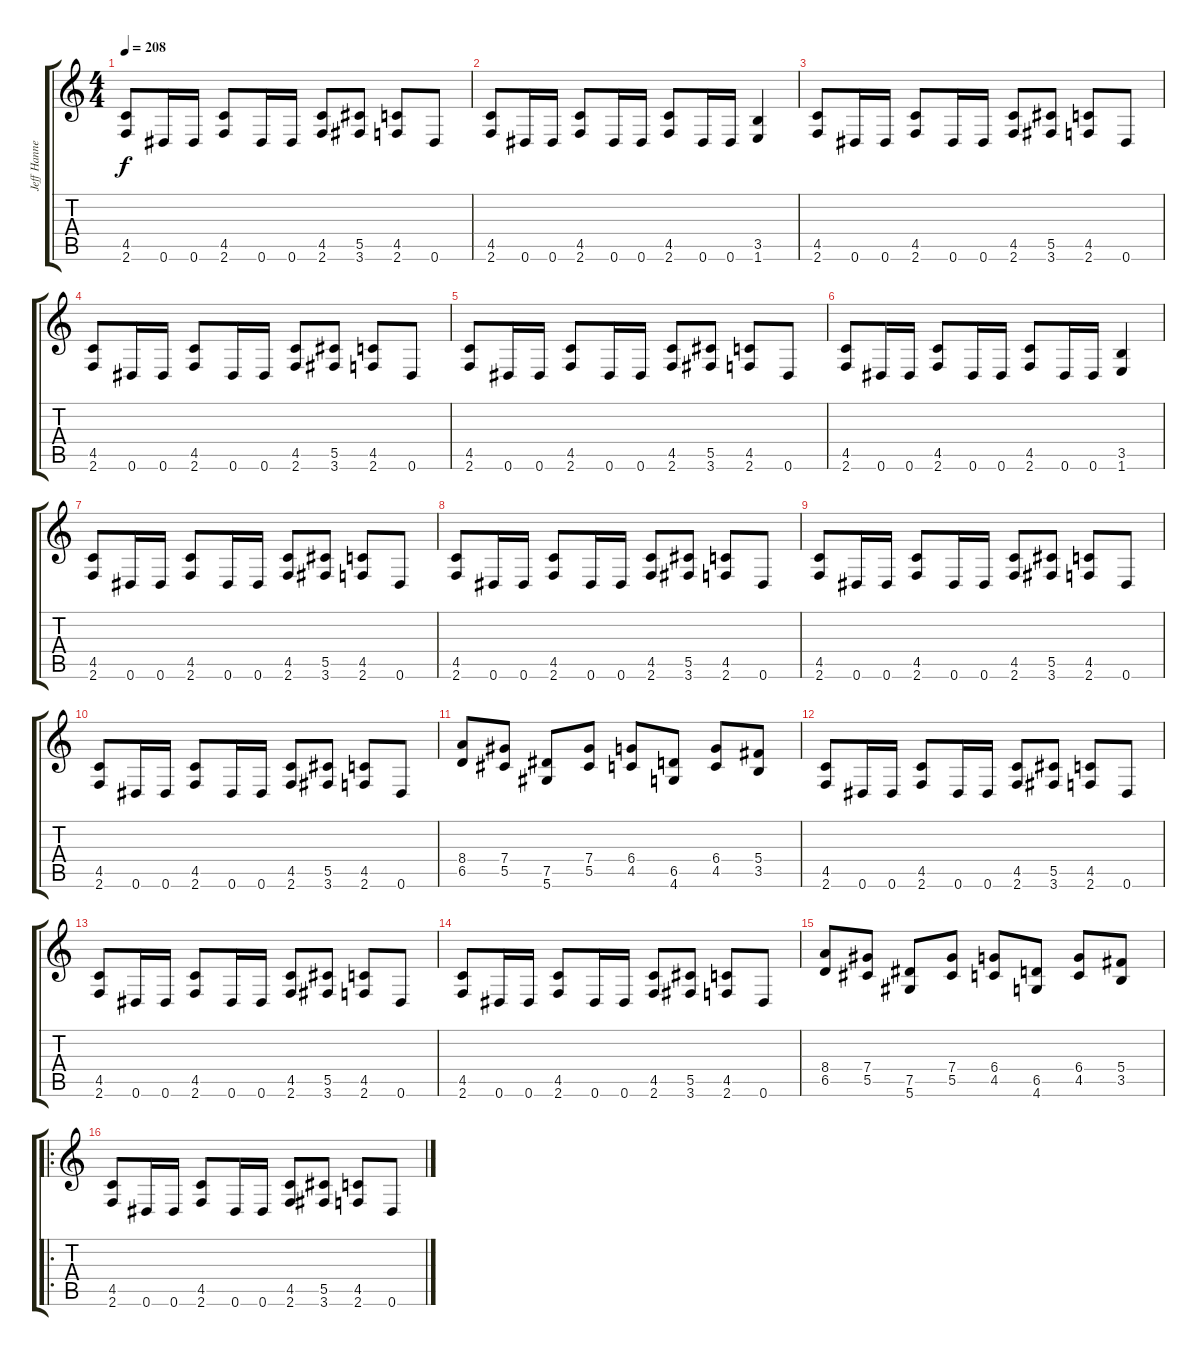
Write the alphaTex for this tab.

\track ("Jeff Hanneman (Lead Guitar)" "Jeff Hanne") {instrument distortionguitar}
\staff {score tabs}
\tuning (Eb4 Bb3 Gb3 Db3 Ab2 Eb2) {hide}
\ts (4 4)
\tempo 208
\clef g2
\ks c
(4.5 2.6).8{dy f} 0.6.16 0.6.16 (4.5 2.6).8 0.6.16 0.6.16 (4.5 2.6).8 (5.5 3.6).8 (4.5 2.6).8 0.6.8 |
(4.5 2.6).8 0.6.16 0.6.16 (4.5 2.6).8 0.6.16 0.6.16 (4.5 2.6).8 0.6.16 0.6.16 (3.5 1.6).4 |
(4.5 2.6).8 0.6.16 0.6.16 (4.5 2.6).8 0.6.16 0.6.16 (4.5 2.6).8 (5.5 3.6).8 (4.5 2.6).8 0.6.8 |
(4.5 2.6).8 0.6.16 0.6.16 (4.5 2.6).8 0.6.16 0.6.16 (4.5 2.6).8 (5.5 3.6).8 (4.5 2.6).8 0.6.8 |
(4.5 2.6).8 0.6.16 0.6.16 (4.5 2.6).8 0.6.16 0.6.16 (4.5 2.6).8 (5.5 3.6).8 (4.5 2.6).8 0.6.8 |
(4.5 2.6).8 0.6.16 0.6.16 (4.5 2.6).8 0.6.16 0.6.16 (4.5 2.6).8 0.6.16 0.6.16 (3.5 1.6).4 |
(4.5 2.6).8 0.6.16 0.6.16 (4.5 2.6).8 0.6.16 0.6.16 (4.5 2.6).8 (5.5 3.6).8 (4.5 2.6).8 0.6.8 |
(4.5 2.6).8 0.6.16 0.6.16 (4.5 2.6).8 0.6.16 0.6.16 (4.5 2.6).8 (5.5 3.6).8 (4.5 2.6).8 0.6.8 |
(4.5 2.6).8 0.6.16 0.6.16 (4.5 2.6).8 0.6.16 0.6.16 (4.5 2.6).8 (5.5 3.6).8 (4.5 2.6).8 0.6.8 |
(4.5 2.6).8 0.6.16 0.6.16 (4.5 2.6).8 0.6.16 0.6.16 (4.5 2.6).8 (5.5 3.6).8 (4.5 2.6).8 0.6.8 |
(8.4 6.5).8 (7.4 5.5).8 (7.5 5.6).8 (7.4 5.5).8 (6.4 4.5).8 (6.5 4.6).8 (6.4 4.5).8 (5.4 3.5).8 |
(4.5 2.6).8 0.6.16 0.6.16 (4.5 2.6).8 0.6.16 0.6.16 (4.5 2.6).8 (5.5 3.6).8 (4.5 2.6).8 0.6.8 |
(4.5 2.6).8 0.6.16 0.6.16 (4.5 2.6).8 0.6.16 0.6.16 (4.5 2.6).8 (5.5 3.6).8 (4.5 2.6).8 0.6.8 |
(4.5 2.6).8 0.6.16 0.6.16 (4.5 2.6).8 0.6.16 0.6.16 (4.5 2.6).8 (5.5 3.6).8 (4.5 2.6).8 0.6.8 |
(8.4 6.5).8 (7.4 5.5).8 (7.5 5.6).8 (7.4 5.5).8 (6.4 4.5).8 (6.5 4.6).8 (6.4 4.5).8 (5.4 3.5).8 |
\ro
(4.5 2.6).8 0.6.16 0.6.16 (4.5 2.6).8 0.6.16 0.6.16 (4.5 2.6).8 (5.5 3.6).8 (4.5 2.6).8 0.6.8
